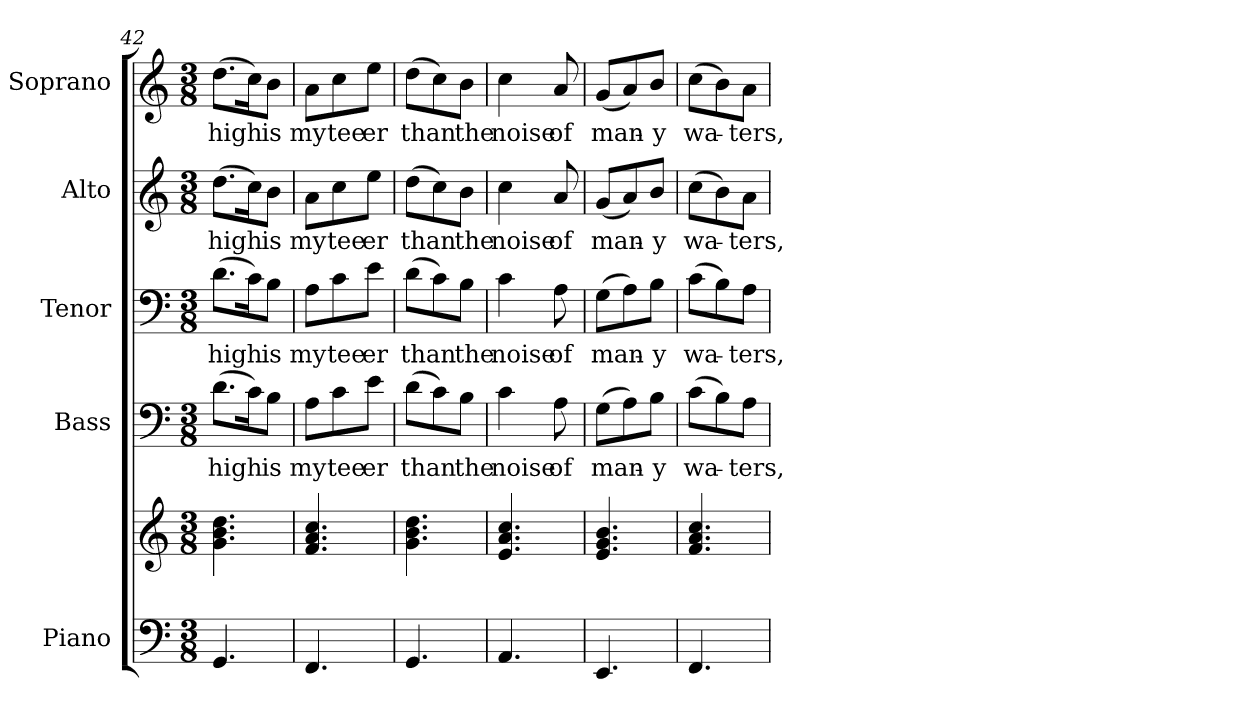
**kern	**kern	**kern	**text	**kern	**text	**kern	**text	**kern	**text
*part5	*part5	*part4	*part4	*part3	*part3	*part2	*part2	*part1	*part1
*staff6	*staff5	*staff4	*staff4	*staff3	*staff3	*staff2	*staff2	*staff1	*staff1
*I"Piano	*	*I"Bass	*	*I"Tenor	*	*I"Alto	*	*I"Soprano	*
*I'Pno.	*	*I'B.	*	*I'T.	*	*I'A.	*	*I'S.	*
*clefF4	*clefG2	*clefF4	*	*clefF4	*	*clefG2	*	*clefG2	*
*k[]	*k[]	*k[]	*	*k[]	*	*k[]	*	*k[]	*
*C:	*C:	*C:	*	*C:	*	*C:	*	*C:	*
*M3/8	*M3/8	*M3/8	*	*M3/8	*	*M3/8	*	*M3/8	*
=42	=42	=42	=42	=42	=42	=42	=42	=42	=42
!	!	!	!LO:LY:b:color=#000000	!	!	!	!	!	!
!	!	!	!	!	!LO:LY:b:color=#000000	!	!	!	!
!	!	!	!	!	!	!	!LO:LY:b:color=#000000	!	!
!	!	!	!	!	!	!	!	!	!LO:LY:b:color=#000000
4.GGi/	4.gi\ 4.bi 4.ddi	(8.di\L	high	(8.di\L	high	(8.ddi\L	high	(8.ddi\L	high
.	.	16ci\K)	.	16ci\K)	.	16cci\K)	.	16cci\K)	.
!	!	!	!LO:LY:b:color=#000000	!	!	!	!	!	!
!	!	!	!	!	!LO:LY:b:color=#000000	!	!	!	!
!	!	!	!	!	!	!	!LO:LY:b:color=#000000	!	!
!	!	!	!	!	!	!	!	!	!LO:LY:b:color=#000000
.	.	8Bi\J	is	8Bi\J	is	8bi\J	is	8bi\J	is
!!LO:PB:g=z
=43	=43	=43	=43	=43	=43	=43	=43	=43	=43
!	!	!	!LO:LY:b:color=#000000	!	!	!	!	!	!
!	!	!	!	!	!LO:LY:b:color=#000000	!	!	!	!
!	!	!	!	!	!	!	!LO:LY:b:color=#000000	!	!
!	!	!	!	!	!	!	!	!	!LO:LY:b:color=#000000
4.FFi/	4.fi/ 4.ai 4.cci	8Ai\L	my	8Ai\L	my	8ai\L	my	8ai\L	my
!	!	!	!LO:LY:b:color=#000000	!	!	!	!	!	!
!	!	!	!	!	!LO:LY:b:color=#000000	!	!	!	!
!	!	!	!	!	!	!	!LO:LY:b:color=#000000	!	!
!	!	!	!	!	!	!	!	!	!LO:LY:b:color=#000000
.	.	8ci\	tee	8ci\	tee	8cci\	tee	8cci\	tee
!	!	!	!LO:LY:b:color=#000000	!	!	!	!	!	!
!	!	!	!	!	!LO:LY:b:color=#000000	!	!	!	!
!	!	!	!	!	!	!	!LO:LY:b:color=#000000	!	!
!	!	!	!	!	!	!	!	!	!LO:LY:b:color=#000000
.	.	8ei\J	er	8ei\J	er	8eei\J	er	8eei\J	er
=44	=44	=44	=44	=44	=44	=44	=44	=44	=44
!	!	!	!LO:LY:b:color=#000000	!	!	!	!	!	!
!	!	!	!	!	!LO:LY:b:color=#000000	!	!	!	!
!	!	!	!	!	!	!	!LO:LY:b:color=#000000	!	!
!	!	!	!	!	!	!	!	!	!LO:LY:b:color=#000000
4.GGi/	4.gi\ 4.bi 4.ddi	(8di\L	than	(8di\L	than	(8ddi\L	than	(8ddi\L	than
.	.	8ci\)	.	8ci\)	.	8cci\)	.	8cci\)	.
!	!	!	!LO:LY:b:color=#000000	!	!	!	!	!	!
!	!	!	!	!	!LO:LY:b:color=#000000	!	!	!	!
!	!	!	!	!	!	!	!LO:LY:b:color=#000000	!	!
!	!	!	!	!	!	!	!	!	!LO:LY:b:color=#000000
.	.	8Bi\J	the	8Bi\J	the	8bi\J	the	8bi\J	the
=45	=45	=45	=45	=45	=45	=45	=45	=45	=45
!	!	!	!LO:LY:b:color=#000000	!	!	!	!	!	!
!	!	!	!	!	!LO:LY:b:color=#000000	!	!	!	!
!	!	!	!	!	!	!	!LO:LY:b:color=#000000	!	!
!	!	!	!	!	!	!	!	!	!LO:LY:b:color=#000000
4.AAi/	4.ei/ 4.ai 4.cci	4ci\	noise	4ci\	noise	4cci\	noise	4cci\	noise
!	!	!	!LO:LY:b:color=#000000	!	!	!	!	!	!
!	!	!	!	!	!LO:LY:b:color=#000000	!	!	!	!
!	!	!	!	!	!	!	!LO:LY:b:color=#000000	!	!
!	!	!	!	!	!	!	!	!	!LO:LY:b:color=#000000
.	.	8Ai\	of	8Ai\	of	8ai/	of	8ai/	of
!!LO:PB:g=z
=46	=46	=46	=46	=46	=46	=46	=46	=46	=46
!	!	!	!LO:LY:b:color=#000000	!	!	!	!	!	!
!	!	!	!	!	!LO:LY:b:color=#000000	!	!	!	!
!	!	!	!	!	!	!	!LO:LY:b:color=#000000	!	!
!	!	!	!	!	!	!	!	!	!LO:LY:b:color=#000000
4.EEi/	4.ei/ 4.gi 4.bi	(8Gi\L	man-	(8Gi\L	man-	(8gi/L	man-	(8gi/L	man-
.	.	8Ai\)	.	8Ai\)	.	8ai/)	.	8ai/)	.
!	!	!	!LO:LY:b:color=#000000	!	!	!	!	!	!
!	!	!	!	!	!LO:LY:b:color=#000000	!	!	!	!
!	!	!	!	!	!	!	!LO:LY:b:color=#000000	!	!
!	!	!	!	!	!	!	!	!	!LO:LY:b:color=#000000
.	.	8Bi\J	-y	8Bi\J	-y	8bi/J	-y	8bi/J	-y
=47	=47	=47	=47	=47	=47	=47	=47	=47	=47
!	!	!	!LO:LY:b:color=#000000	!	!	!	!	!	!
!	!	!	!	!	!LO:LY:b:color=#000000	!	!	!	!
!	!	!	!	!	!	!	!LO:LY:b:color=#000000	!	!
!	!	!	!	!	!	!	!	!	!LO:LY:b:color=#000000
4.FFi/	4.fi/ 4.ai 4.cci	(8ci\L	wa-	(8ci\L	wa-	(8cci\L	wa-	(8cci\L	wa-
.	.	8Bi\)	.	8Bi\)	.	8bi\)	.	8bi\)	.
!	!	!	!LO:LY:b:color=#000000	!	!	!	!	!	!
!	!	!	!	!	!LO:LY:b:color=#000000	!	!	!	!
!	!	!	!	!	!	!	!LO:LY:b:color=#000000	!	!
!	!	!	!	!	!	!	!	!	!LO:LY:b:color=#000000
.	.	8Ai\J	-ters,	8Ai\J	-ters,	8ai\J	-ters,	8ai\J	-ters,
=	=	=	=	=	=	=	=	=	=
*-	*-	*-	*-	*-	*-	*-	*-	*-	*-
